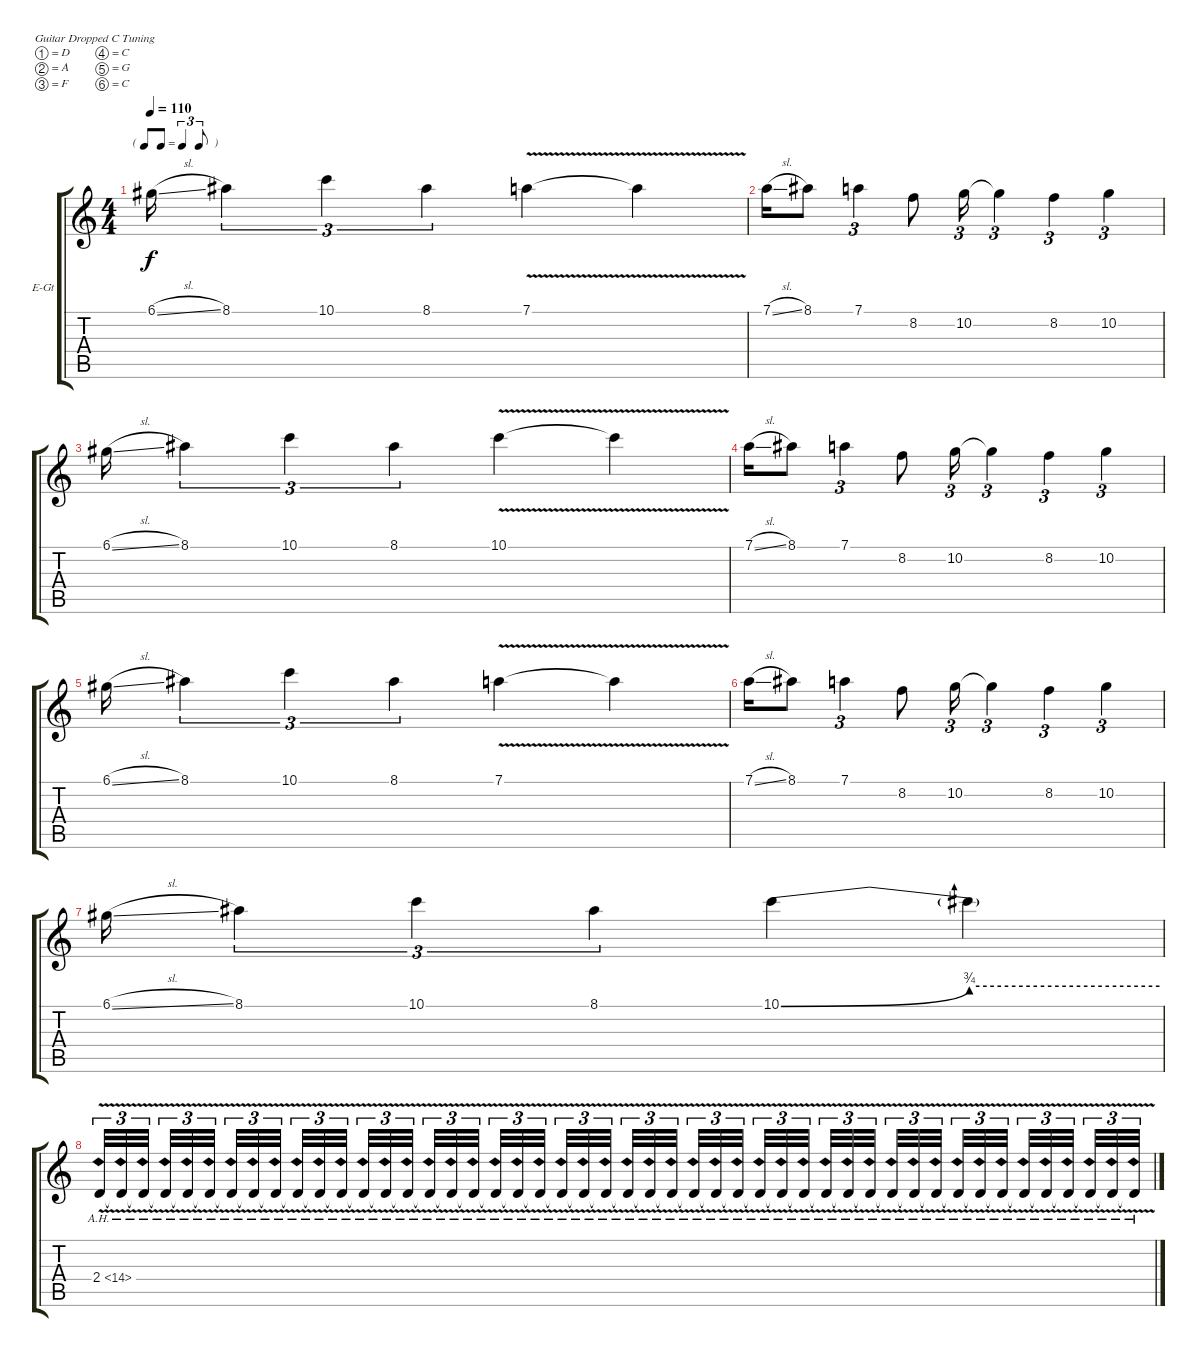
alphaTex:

\bracketExtendMode groupsimilarinstruments
\firstSystemTrackNameOrientation horizontal
\otherSystemsTrackNameOrientation horizontal
\track ("Track 2" "E-Gt") {instrument distortionguitar}
\staff {score tabs}
\tuning (D4 A3 F3 C3 G2 C2)
\ts (4 4)
\tf triplet8th
\tempo 110
\clef g2
\ks c
6.1{sl}.16{dy f} 8.1.4{tu (3 2)} 10.1.4{tu (3 2)} 8.1.4{tu (3 2)} 7.1{v}.4 7.1{v t}.4 |
7.1{sl}.16 8.1.8 7.1.4{tu (3 2)} 8.2.8 10.2.16{tu (3 2)} 10.2{t}.4{tu (3 2)} 8.2.4{tu (3 2)} 10.2.4{tu (3 2)} |
6.1{sl}.16 8.1.4{tu (3 2)} 10.1.4{tu (3 2)} 8.1.4{tu (3 2)} 10.1{v}.4 10.1{v t}.4 |
7.1{sl}.16 8.1.8 7.1.4{tu (3 2)} 8.2.8 10.2.16{tu (3 2)} 10.2{t}.4{tu (3 2)} 8.2.4{tu (3 2)} 10.2.4{tu (3 2)} |
6.1{sl}.16 8.1.4{tu (3 2)} 10.1.4{tu (3 2)} 8.1.4{tu (3 2)} 7.1{v}.4 7.1{v t}.4 |
7.1{sl}.16 8.1.8 7.1.4{tu (3 2)} 8.2.8 10.2.16{tu (3 2)} 10.2{t}.4{tu (3 2)} 8.2.4{tu (3 2)} 10.2.4{tu (3 2)} |
6.1{sl}.16 8.1.4{tu (3 2)} 10.1.4{tu (3 2)} 8.1.4{tu (3 2)} 10.1{be (bend 0 0 60 3)}.4 10.1{be (hold 0 3 60 3) t}.4 |
2.4{ah 12 v}.32{tu (3 2)} 2.4{ah 12 v t}.32{tu (3 2)} 2.4{ah 12 v t}.32{tu (3 2)} 2.4{ah 12 v t}.32{tu (3 2)} 2.4{ah 12 v t}.32{tu (3 2)} 2.4{ah 12 v t}.32{tu (3 2)} 2.4{ah 12 v t}.32{tu (3 2)} 2.4{ah 12 v t}.32{tu (3 2)} 2.4{ah 12 v t}.32{tu (3 2)} 2.4{ah 12 v t}.32{tu (3 2)} 2.4{ah 12 v t}.32{tu (3 2)} 2.4{ah 12 v t}.32{tu (3 2)} 2.4{ah 12 v t}.32{tu (3 2)} 2.4{ah 12 v t}.32{tu (3 2)} 2.4{ah 12 v t}.32{tu (3 2)} 2.4{ah 12 v t}.32{tu (3 2)} 2.4{ah 12 v t}.32{tu (3 2)} 2.4{ah 12 v t}.32{tu (3 2)} 2.4{ah 12 v t}.32{tu (3 2)} 2.4{ah 12 v t}.32{tu (3 2)} 2.4{ah 12 v t}.32{tu (3 2)} 2.4{ah 12 v t}.32{tu (3 2)} 2.4{ah 12 v t}.32{tu (3 2)} 2.4{ah 12 v t}.32{tu (3 2)} 2.4{ah 12 v t}.32{tu (3 2)} 2.4{ah 12 v t}.32{tu (3 2)} 2.4{ah 12 v t}.32{tu (3 2)} 2.4{ah 12 v t}.32{tu (3 2)} 2.4{ah 12 v t}.32{tu (3 2)} 2.4{ah 12 v t}.32{tu (3 2)} 2.4{ah 12 v t}.32{tu (3 2)} 2.4{ah 12 v t}.32{tu (3 2)} 2.4{ah 12 v t}.32{tu (3 2)} 2.4{ah 12 v t}.32{tu (3 2)} 2.4{ah 12 v t}.32{tu (3 2)} 2.4{ah 12 v t}.32{tu (3 2)} 2.4{ah 12 v t}.32{tu (3 2)} 2.4{ah 12 v t}.32{tu (3 2)} 2.4{ah 12 v t}.32{tu (3 2)} 2.4{ah 12 v t}.32{tu (3 2)} 2.4{ah 12 v t}.32{tu (3 2)} 2.4{ah 12 v t}.32{tu (3 2)} 2.4{ah 12 v t}.32{tu (3 2)} 2.4{ah 12 v t}.32{tu (3 2)} 2.4{ah 12 v t}.32{tu (3 2)} 2.4{ah 12 v t}.32{tu (3 2)} 2.4{ah 12 v t}.32{tu (3 2)} 2.4{ah 12 v t}.32{tu (3 2)}
